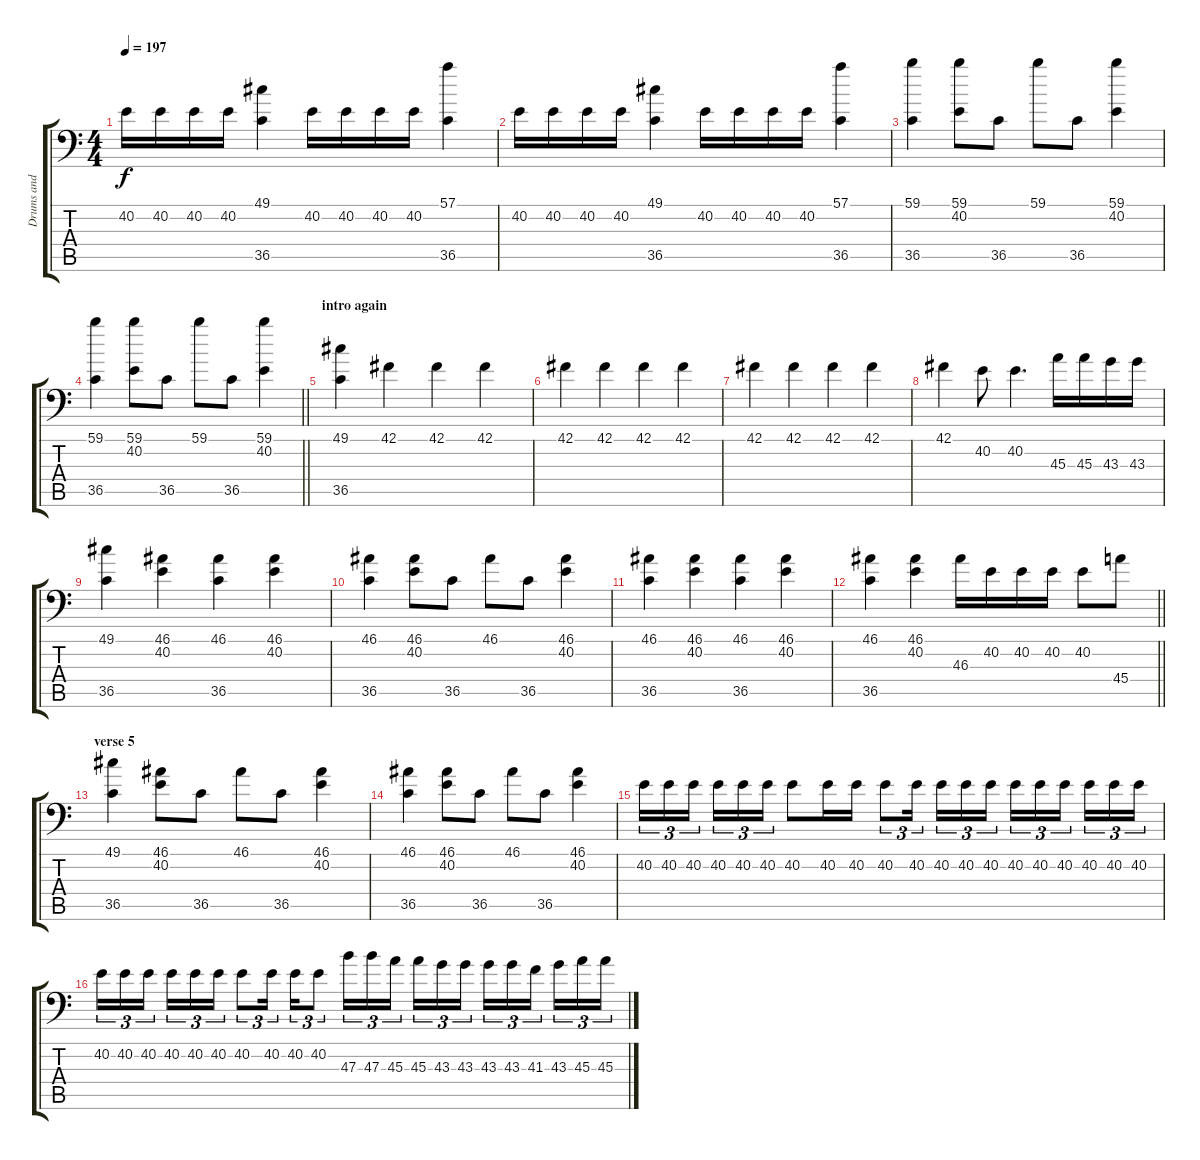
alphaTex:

\track ("Drums and Percussion (Pace)" "Drums and ") {instrument acousticgrandpiano}
\staff {score tabs}
\tuning (C-1 C-1 C-1 C-1 C-1 C-1) {hide}
\ts (4 4)
\tempo 197
\clef f4
\ks c
40.2.16{dy f} 40.2.16 40.2.16 40.2.16 (49.1 36.5).4 40.2.16 40.2.16 40.2.16 40.2.16 (57.1 36.5).4 |
40.2.16 40.2.16 40.2.16 40.2.16 (49.1 36.5).4 40.2.16 40.2.16 40.2.16 40.2.16 (57.1 36.5).4 |
(59.1 36.5).4 (59.1 40.2).8 36.5.8 59.1.8 36.5.8 (59.1 40.2).4 |
\barLineRight lightlight
(59.1 36.5).4 (59.1 40.2).8 36.5.8 59.1.8 36.5.8 (59.1 40.2).4 |
\section ("" "intro again")
(49.1 36.5).4 42.1.4 42.1.4 42.1.4 |
42.1.4 42.1.4 42.1.4 42.1.4 |
42.1.4 42.1.4 42.1.4 42.1.4 |
42.1.4 40.2.8 40.2.4{d} 45.3.16 45.3.16 43.3.16 43.3.16 |
(49.1 36.5).4 (46.1 40.2).4 (46.1 36.5).4 (46.1 40.2).4 |
(46.1 36.5).4 (46.1 40.2).8 36.5.8 46.1.8 36.5.8 (46.1 40.2).4 |
(46.1 36.5).4 (46.1 40.2).4 (46.1 36.5).4 (46.1 40.2).4 |
\barLineRight lightlight
(46.1 36.5).4 (46.1 40.2).4 46.3.16 40.2.16 40.2.16 40.2.16 40.2.8 45.4.8 |
\section ("" "verse 5")
(49.1 36.5).4 (46.1 40.2).8 36.5.8 46.1.8 36.5.8 (46.1 40.2).4 |
(46.1 36.5).4 (46.1 40.2).8 36.5.8 46.1.8 36.5.8 (46.1 40.2).4 |
40.2.16{tu (3 2)} 40.2.16{tu (3 2)} 40.2.16{tu (3 2) beam splitsecondary} 40.2.16{tu (3 2)} 40.2.16{tu (3 2)} 40.2.16{tu (3 2)} 40.2.8 40.2.16 40.2.16 40.2.8{tu (3 2)} 40.2.16{tu (3 2) beam splitsecondary} 40.2.16{tu (3 2)} 40.2.16{tu (3 2)} 40.2.16{tu (3 2)} 40.2.16{tu (3 2)} 40.2.16{tu (3 2)} 40.2.16{tu (3 2) beam splitsecondary} 40.2.16{tu (3 2)} 40.2.16{tu (3 2)} 40.2.16{tu (3 2)} |
40.2.16{tu (3 2)} 40.2.16{tu (3 2)} 40.2.16{tu (3 2) beam splitsecondary} 40.2.16{tu (3 2)} 40.2.16{tu (3 2)} 40.2.16{tu (3 2)} 40.2.8{tu (3 2)} 40.2.16{tu (3 2) beam splitsecondary} 40.2.16{tu (3 2)} 40.2.8{tu (3 2)} 47.3.16{tu (3 2)} 47.3.16{tu (3 2)} 45.3.16{tu (3 2) beam splitsecondary} 45.3.16{tu (3 2)} 43.3.16{tu (3 2)} 43.3.16{tu (3 2)} 43.3.16{tu (3 2)} 43.3.16{tu (3 2)} 41.3.16{tu (3 2) beam splitsecondary} 43.3.16{tu (3 2)} 45.3.16{tu (3 2)} 45.3.16{tu (3 2)}
